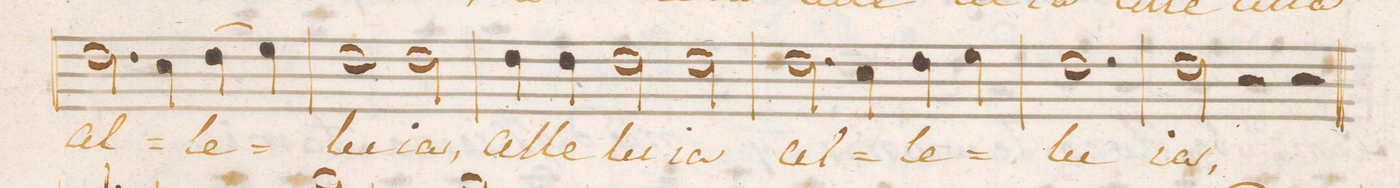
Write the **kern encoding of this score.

**kern	**text
*I"Alto.	*
*clefC3	*
*k[]	*
*M3/2	*
2.e\	al-
4d\	.
(4e\	-le-
4f\)	.
=8	=8
1e	-lu-
2e\	-ia,
=9	=9
4e\	al-
4e\	-le-
2e\	-lu-
2e\	-ia
=10	=10
2.e\	al-
4d\	.
4e\	-le-
4f\	.
=11	=11
1.e	-lu-
=12	=12
2e\	-ia,
2r	.
2r	.
=13	=13
*-	*-
